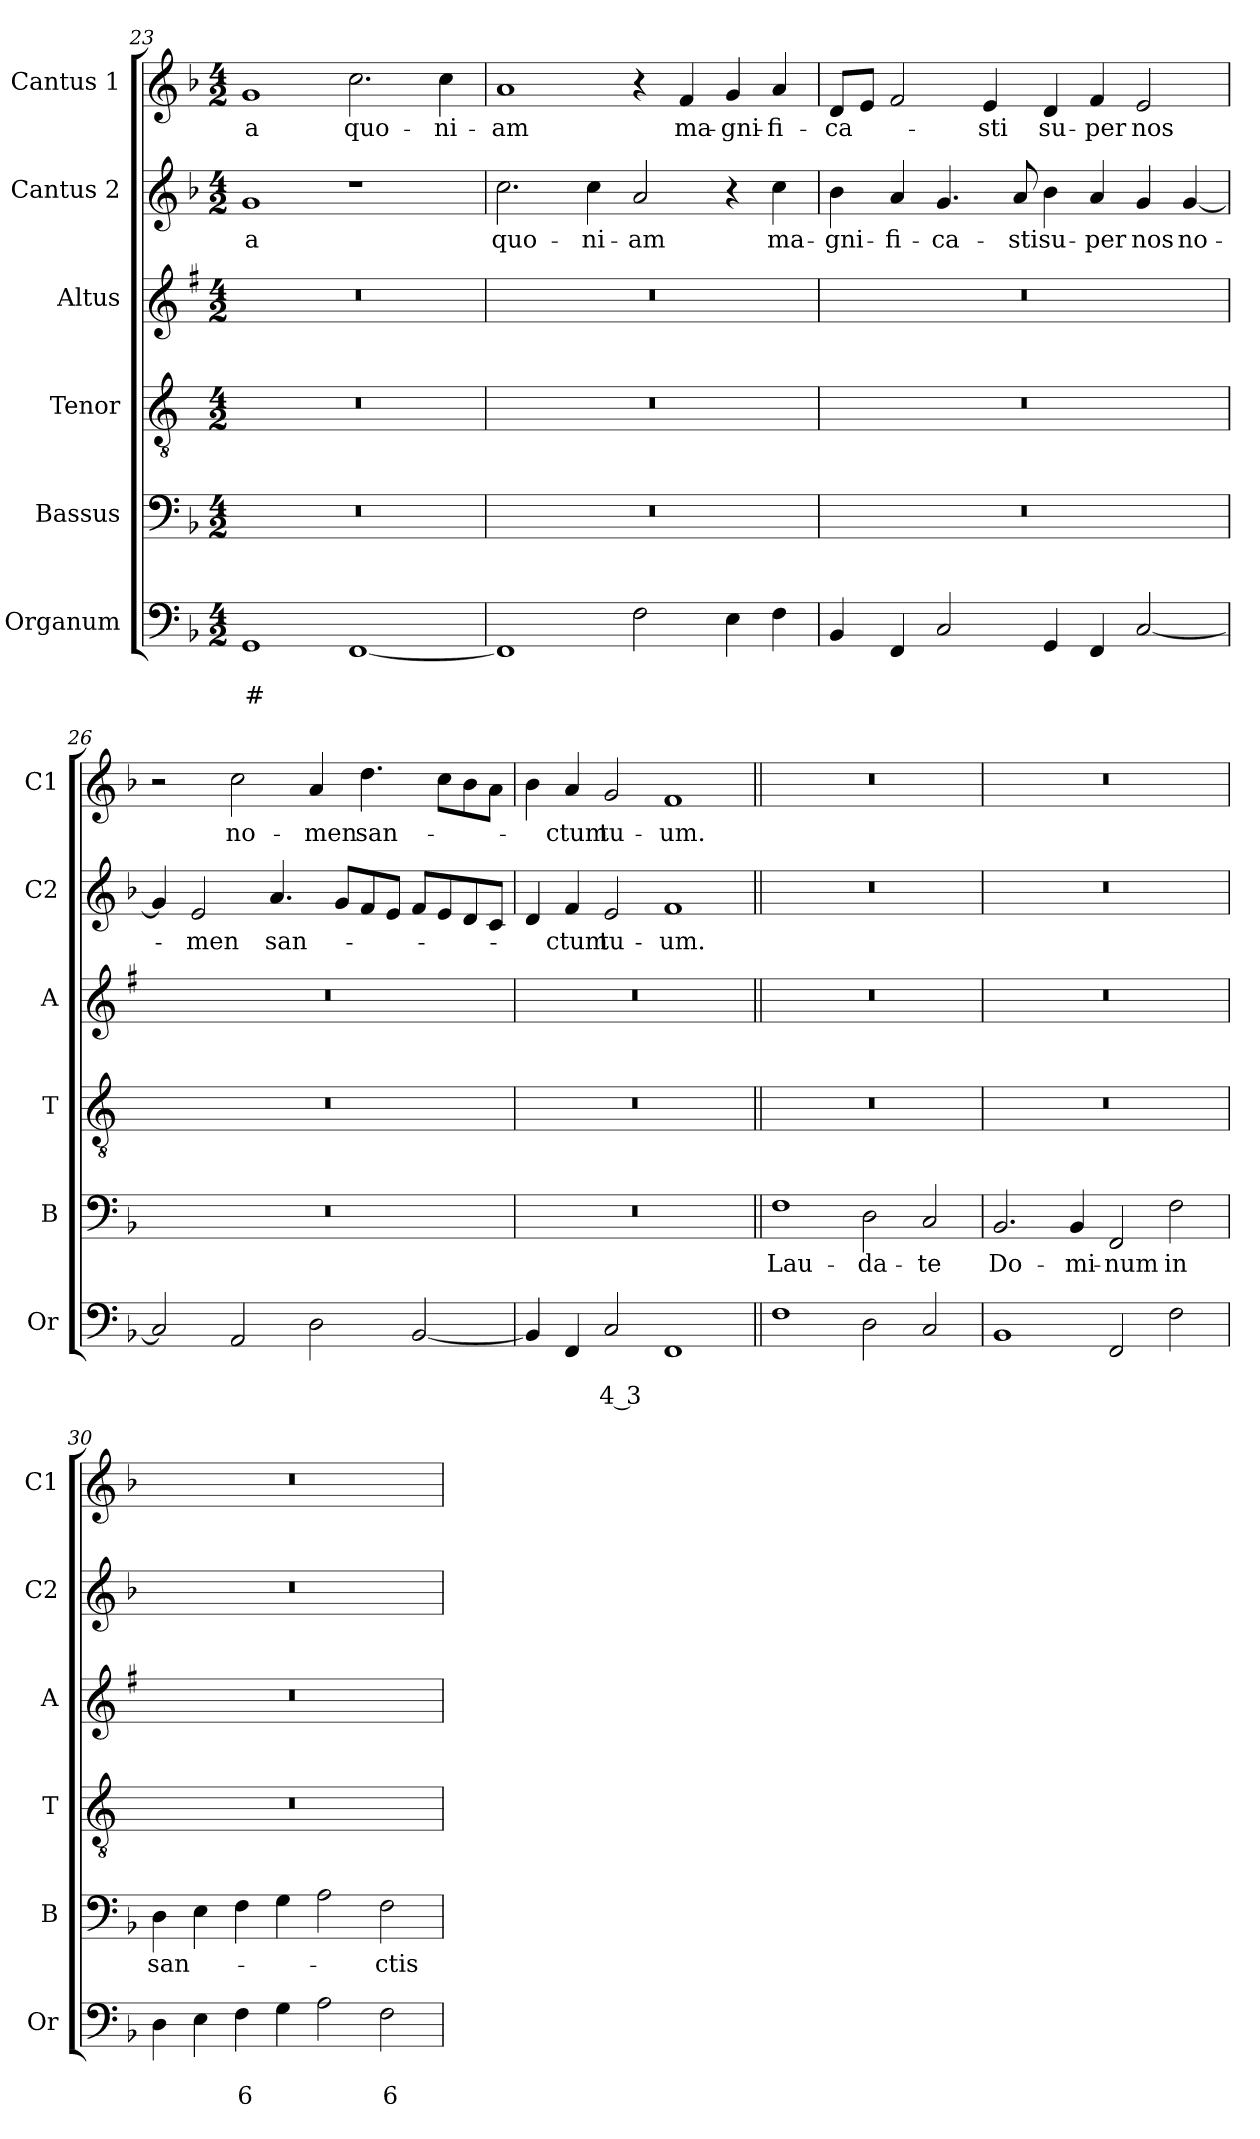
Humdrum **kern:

**kern	**text	**text	**kern	**text	**kern	**kern	**kern	**text	**kern	**text
*part6	*part6	*part6	*part5	*part5	*part4	*part3	*part2	*part2	*part1	*part1
*staff6	*staff6	*staff6	*staff5	*staff5	*staff4	*staff3	*staff2	*staff2	*staff1	*staff1
*I"Organum	*	*	*I"Bassus	*	*I"Tenor	*I"Altus	*I"Cantus 2	*	*I"Cantus 1	*
*I'Or	*	*	*I'B	*	*I'T	*I'A	*I'C2	*	*I'C1	*
*clefF4	*	*	*clefF4	*	*clefGv2	*clefG2	*clefG2	*	*clefG2	*
*	*	*	*	*	*ITrd4c7	*ITrd1c2	*	*	*	*
*k[b-]	*	*	*k[b-]	*	*k[b-]	*k[b-]	*k[b-]	*	*k[b-]	*
*F:	*	*	*F:	*	*F:	*F:	*F:	*	*F:	*
*M4/2	*	*	*M4/2	*	*M4/2	*M4/2	*M4/2	*	*M4/2	*
=23	=23	=23	=23	=23	=23	=23	=23	=23	=23	=23
!	!	!LO:LY:b	!	!	!	!	!	!LO:LY:b	!	!LO:LY:b
1GG	.	#	0r	.	0r	0r	1g	-a	1g	-a
!	!	!	!	!	!	!	!	!	!	!LO:LY:b
[1FF	.	.	.	.	.	.	1r	.	2.cc\	quo-
!	!	!	!	!	!	!	!	!	!	!LO:LY:b
.	.	.	.	.	.	.	.	.	4cc\	-ni-
=24	=24	=24	=24	=24	=24	=24	=24	=24	=24	=24
!	!	!	!	!	!	!	!	!LO:LY:b	!	!LO:LY:b
1FF]	.	.	0r	.	0r	0r	2.cc\	quo-	1a	-am
!	!	!	!	!	!	!	!	!LO:LY:b	!	!
.	.	.	.	.	.	.	4cc\	-ni-	.	.
!	!	!	!	!	!	!	!	!LO:LY:b	!	!
2F\	.	.	.	.	.	.	2a/	-am	4r	.
!	!	!	!	!	!	!	!	!	!	!LO:LY:b
.	.	.	.	.	.	.	.	.	4f/	ma-
!	!	!	!	!	!	!	!	!	!	!LO:LY:b
4E\	.	.	.	.	.	.	4r	.	4g/	-gni-
!	!	!	!	!	!	!	!	!LO:LY:b	!	!LO:LY:b
4F\	.	.	.	.	.	.	4cc\	ma-	4a/	-fi-
!!LO:PB:g=z
=25	=25	=25	=25	=25	=25	=25	=25	=25	=25	=25
!	!	!	!	!	!	!	!	!LO:LY:b	!	!LO:LY:b
4BB-/	.	.	0r	.	0r	0r	4b-\	-gni-	8d/L	-ca-
.	.	.	.	.	.	.	.	.	8e/J	.
!	!	!	!	!	!	!	!	!LO:LY:b	!	!
4FF/	.	.	.	.	.	.	4a/	-fi-	2f/	.
!	!	!	!	!	!	!	!	!LO:LY:b	!	!
2C/	.	.	.	.	.	.	4.g/	-ca-	.	.
!	!	!	!	!	!	!	!	!	!	!LO:LY:b
.	.	.	.	.	.	.	.	.	4e/	-sti
!	!	!	!	!	!	!	!	!LO:LY:b	!	!
.	.	.	.	.	.	.	8a/	-sti	.	.
!	!	!	!	!	!	!	!	!LO:LY:b	!	!LO:LY:b
4GG/	.	.	.	.	.	.	4b-\	su-	4d/	su-
!	!	!	!	!	!	!	!	!LO:LY:b	!	!LO:LY:b
4FF/	.	.	.	.	.	.	4a/	-per	4f/	-per
!	!	!	!	!	!	!	!	!LO:LY:b	!	!LO:LY:b
[2C/	.	.	.	.	.	.	4g/	nos	2e/	nos
!	!	!	!	!	!	!	!	!LO:LY:b	!	!
.	.	.	.	.	.	.	[4g/	no-	.	.
=26	=26	=26	=26	=26	=26	=26	=26	=26	=26	=26
2C/]	.	.	0r	.	0r	0r	4g/]	.	2r	.
!	!	!	!	!	!	!	!	!LO:LY:b	!	!
.	.	.	.	.	.	.	2e/	-men	.	.
!	!	!	!	!	!	!	!	!	!	!LO:LY:b
2AA/	.	.	.	.	.	.	.	.	2cc\	no-
!	!	!	!	!	!	!	!	!LO:LY:b	!	!
.	.	.	.	.	.	.	4.a/	san-	.	.
!	!	!	!	!	!	!	!	!	!	!LO:LY:b
2D\	.	.	.	.	.	.	.	.	4a/	-men
.	.	.	.	.	.	.	8g/L	.	.	.
!	!	!	!	!	!	!	!	!	!	!LO:LY:b
.	.	.	.	.	.	.	8f/	.	4.dd\	san-
.	.	.	.	.	.	.	8e/J	.	.	.
[2BB-/	.	.	.	.	.	.	8f/L	.	.	.
.	.	.	.	.	.	.	8e/	.	8cc\L	.
.	.	.	.	.	.	.	8d/	.	8b-\	.
.	.	.	.	.	.	.	8c/J	.	8a\J	.
=27	=27	=27	=27	=27	=27	=27	=27	=27	=27	=27
4BB-/]	.	.	0r	.	0r	0r	4d/	.	4b-\	.
!	!	!	!	!	!	!	!	!LO:LY:b	!	!LO:LY:b
4FF/	.	.	.	.	.	.	4f/	-ctum	4a/	-ctum
!	!	!LO:LY:b	!	!	!	!	!	!LO:LY:b	!	!LO:LY:b
2C/	.	4 3	.	.	.	.	2e/	tu-	2g/	tu-
!	!	!	!	!	!	!	!	!LO:LY:b	!	!LO:LY:b
1FF	.	.	.	.	.	.	1f	-um.	1f	-um.
=28||	=28||	=28||	=28||	=28||	=28||	=28||	=28||	=28||	=28||	=28||
!	!	!	!	!LO:LY:b	!	!	!	!	!	!
1F	.	.	1F	Lau-	0r	0r	0r	.	0r	.
!	!	!	!	!LO:LY:b	!	!	!	!	!	!
2D\	.	.	2D\	-da-	.	.	.	.	.	.
!	!	!	!	!LO:LY:b	!	!	!	!	!	!
2C/	.	.	2C/	-te	.	.	.	.	.	.
!!LO:LB:g=z
=29	=29	=29	=29	=29	=29	=29	=29	=29	=29	=29
!	!	!	!	!LO:LY:b	!	!	!	!	!	!
1BB-	.	.	2.BB-/	Do-	0r	0r	0r	.	0r	.
!	!	!	!	!LO:LY:b	!	!	!	!	!	!
.	.	.	4BB-/	-mi-	.	.	.	.	.	.
!	!	!	!	!LO:LY:b	!	!	!	!	!	!
2FF/	.	.	2FF/	-num	.	.	.	.	.	.
!	!	!	!	!LO:LY:b	!	!	!	!	!	!
2F\	.	.	2F\	in	.	.	.	.	.	.
=30	=30	=30	=30	=30	=30	=30	=30	=30	=30	=30
!	!	!	!	!LO:LY:b	!	!	!	!	!	!
4D\	.	.	4D\	san-	0r	0r	0r	.	0r	.
4E\	.	.	4E\	.	.	.	.	.	.	.
!	!	!LO:LY:b	!	!	!	!	!	!	!	!
4F\	.	6	4F\	.	.	.	.	.	.	.
4G\	.	.	4G\	.	.	.	.	.	.	.
2A\	.	.	2A\	.	.	.	.	.	.	.
!	!	!LO:LY:b	!	!LO:LY:b	!	!	!	!	!	!
2F\	.	6	2F\	-ctis	.	.	.	.	.	.
=	=	=	=	=	=	=	=	=	=	=
*-	*-	*-	*-	*-	*-	*-	*-	*-	*-	*-
